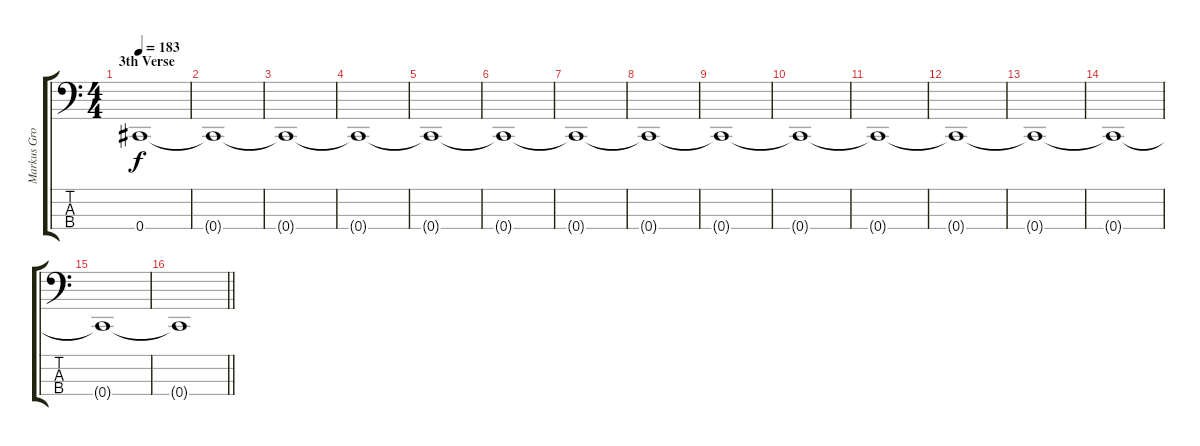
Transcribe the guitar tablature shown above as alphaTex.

\track ("Markus Grosskopf" "Markus Gro") {instrument slapbass2}
\staff {score tabs}
\tuning (Gb2 Db2 Ab1 Db1) {hide}
\ts (4 4)
\section ("" "3th Verse")
\tempo 183
\clef f4
\ks c
0.4{t}.1{dy f} |
0.4{t}.1 |
0.4{t}.1 |
0.4{t}.1 |
0.4{t}.1 |
0.4{t}.1 |
0.4{t}.1 |
0.4{t}.1 |
0.4{t}.1 |
0.4{t}.1 |
0.4{t}.1 |
0.4{t}.1 |
0.4{t}.1 |
0.4{t}.1 |
0.4{t}.1 |
\barLineRight lightlight
0.4{t}.1
